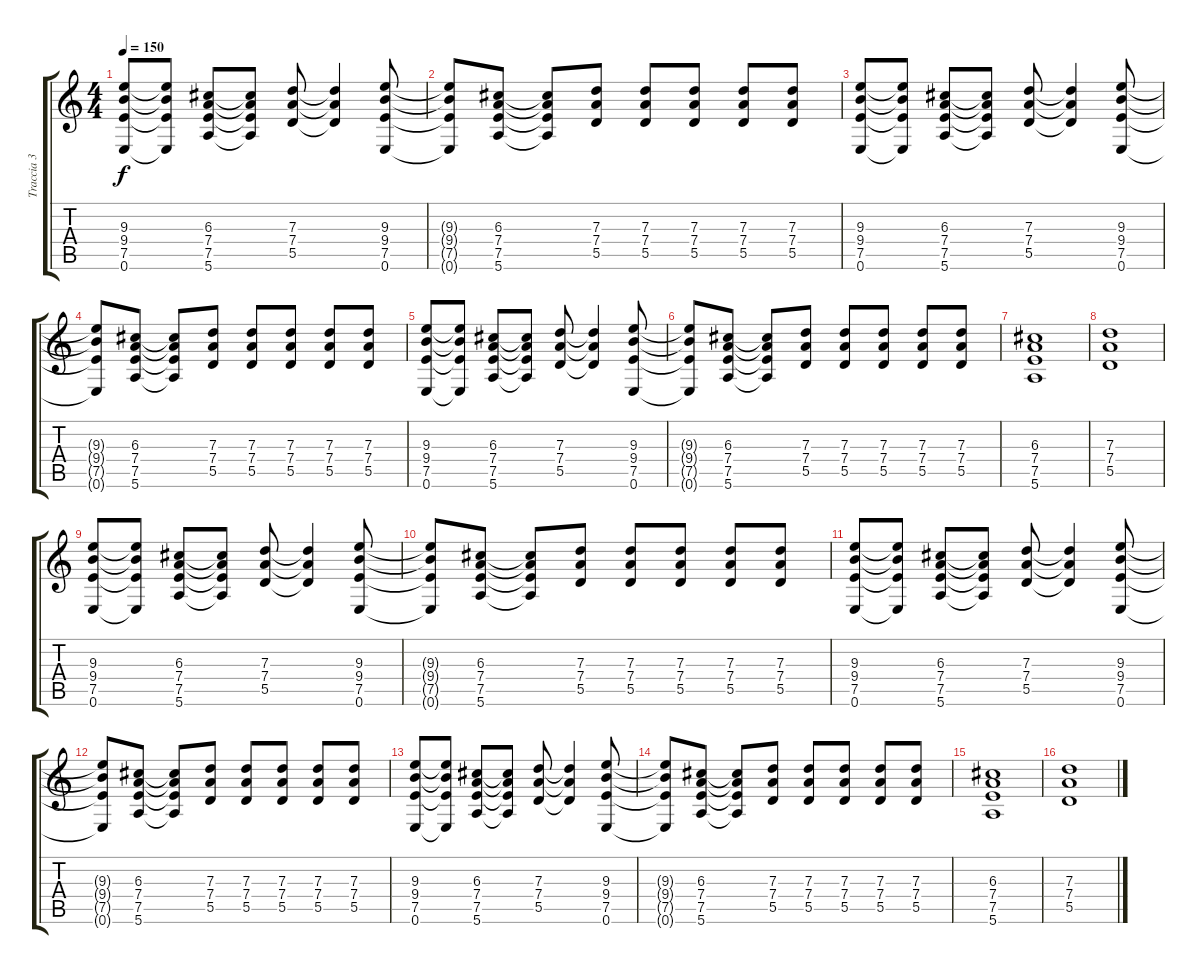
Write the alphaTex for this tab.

\track ("Traccia 3" "Traccia 3") {instrument overdrivenguitar}
\staff {score tabs}
\tuning (E4 B3 G3 D3 A2 E2) {hide}
\ts (4 4)
\tempo 150
\clef g2
\ks c
(9.3 9.4 7.5 0.6).8{dy f} (9.3{t} 9.4{t} 7.5{t} 0.6{t}).8 (6.3 7.4 7.5 5.6).8 (6.3{t} 7.4{t} 7.5{t} 5.6{t}).8 (7.3 7.4 5.5).8 (7.3{t} 7.4{t} 5.5{t}).4 (9.3 9.4 7.5 0.6).8 |
(9.3{t} 9.4{t} 7.5{t} 0.6{t}).8 (6.3 7.4 7.5 5.6).8 (6.3{t} 7.4{t} 7.5{t} 5.6{t}).8 (7.3 7.4 5.5).8 (7.3 7.4 5.5).8 (7.3 7.4 5.5).8 (7.3 7.4 5.5).8 (7.3 7.4 5.5).8 |
(9.3 9.4 7.5 0.6).8 (9.3{t} 9.4{t} 7.5{t} 0.6{t}).8 (6.3 7.4 7.5 5.6).8 (6.3{t} 7.4{t} 7.5{t} 5.6{t}).8 (7.3 7.4 5.5).8 (7.3{t} 7.4{t} 5.5{t}).4 (9.3 9.4 7.5 0.6).8 |
(9.3{t} 9.4{t} 7.5{t} 0.6{t}).8 (6.3 7.4 7.5 5.6).8 (6.3{t} 7.4{t} 7.5{t} 5.6{t}).8 (7.3 7.4 5.5).8 (7.3 7.4 5.5).8 (7.3 7.4 5.5).8 (7.3 7.4 5.5).8 (7.3 7.4 5.5).8 |
(9.3 9.4 7.5 0.6).8 (9.3{t} 9.4{t} 7.5{t} 0.6{t}).8 (6.3 7.4 7.5 5.6).8 (6.3{t} 7.4{t} 7.5{t} 5.6{t}).8 (7.3 7.4 5.5).8 (7.3{t} 7.4{t} 5.5{t}).4 (9.3 9.4 7.5 0.6).8 |
(9.3{t} 9.4{t} 7.5{t} 0.6{t}).8 (6.3 7.4 7.5 5.6).8 (6.3{t} 7.4{t} 7.5{t} 5.6{t}).8 (7.3 7.4 5.5).8 (7.3 7.4 5.5).8 (7.3 7.4 5.5).8 (7.3 7.4 5.5).8 (7.3 7.4 5.5).8 |
(6.3 7.4 7.5 5.6).1 |
(7.3 7.4 5.5).1 |
(9.3 9.4 7.5 0.6).8 (9.3{t} 9.4{t} 7.5{t} 0.6{t}).8 (6.3 7.4 7.5 5.6).8 (6.3{t} 7.4{t} 7.5{t} 5.6{t}).8 (7.3 7.4 5.5).8 (7.3{t} 7.4{t} 5.5{t}).4 (9.3 9.4 7.5 0.6).8 |
(9.3{t} 9.4{t} 7.5{t} 0.6{t}).8 (6.3 7.4 7.5 5.6).8 (6.3{t} 7.4{t} 7.5{t} 5.6{t}).8 (7.3 7.4 5.5).8 (7.3 7.4 5.5).8 (7.3 7.4 5.5).8 (7.3 7.4 5.5).8 (7.3 7.4 5.5).8 |
(9.3 9.4 7.5 0.6).8 (9.3{t} 9.4{t} 7.5{t} 0.6{t}).8 (6.3 7.4 7.5 5.6).8 (6.3{t} 7.4{t} 7.5{t} 5.6{t}).8 (7.3 7.4 5.5).8 (7.3{t} 7.4{t} 5.5{t}).4 (9.3 9.4 7.5 0.6).8 |
(9.3{t} 9.4{t} 7.5{t} 0.6{t}).8 (6.3 7.4 7.5 5.6).8 (6.3{t} 7.4{t} 7.5{t} 5.6{t}).8 (7.3 7.4 5.5).8 (7.3 7.4 5.5).8 (7.3 7.4 5.5).8 (7.3 7.4 5.5).8 (7.3 7.4 5.5).8 |
(9.3 9.4 7.5 0.6).8 (9.3{t} 9.4{t} 7.5{t} 0.6{t}).8 (6.3 7.4 7.5 5.6).8 (6.3{t} 7.4{t} 7.5{t} 5.6{t}).8 (7.3 7.4 5.5).8 (7.3{t} 7.4{t} 5.5{t}).4 (9.3 9.4 7.5 0.6).8 |
(9.3{t} 9.4{t} 7.5{t} 0.6{t}).8 (6.3 7.4 7.5 5.6).8 (6.3{t} 7.4{t} 7.5{t} 5.6{t}).8 (7.3 7.4 5.5).8 (7.3 7.4 5.5).8 (7.3 7.4 5.5).8 (7.3 7.4 5.5).8 (7.3 7.4 5.5).8 |
(6.3 7.4 7.5 5.6).1 |
(7.3 7.4 5.5).1
